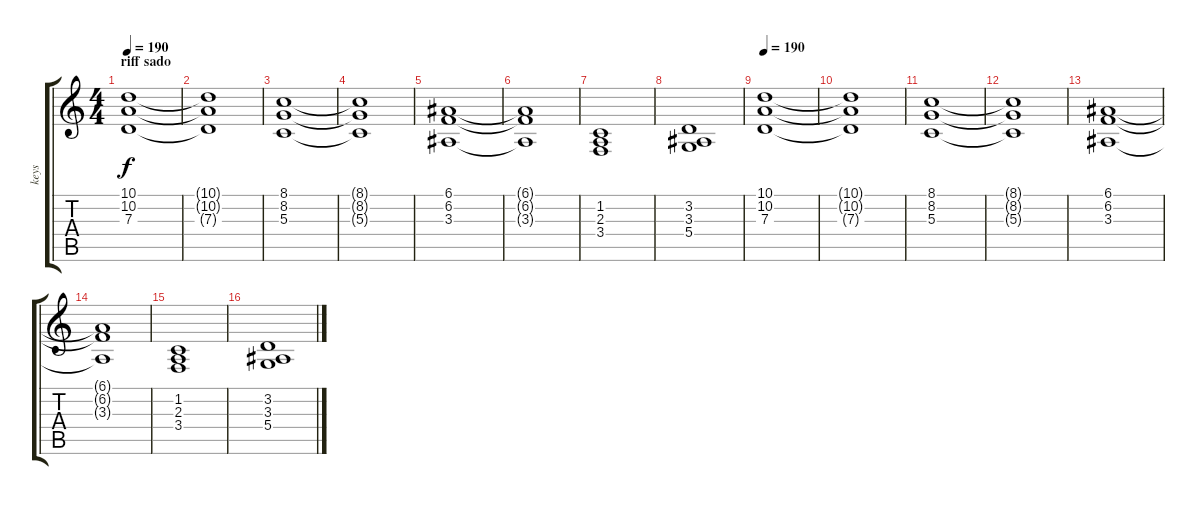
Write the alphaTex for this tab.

\track ("keys" "keys") {instrument stringensemble1}
\staff {score tabs}
\tuning (E4 B3 G3 D3 A2 D2) {hide}
\ts (4 4)
\section ("" "riff sado")
\tempo 190
\clef g2
\ks c
(10.1 10.2 7.3).1{dy f} |
(10.1{t} 10.2{t} 7.3{t}).1 |
(8.1 8.2 5.3).1 |
(8.1{t} 8.2{t} 5.3{t}).1 |
(6.1 6.2 3.3).1 |
(6.1{t} 6.2{t} 3.3{t}).1 |
(1.2 2.3 3.4).1 |
(3.2 3.3 5.4).1 |
\tempo 190
(10.1 10.2 7.3).1 |
(10.1{t} 10.2{t} 7.3{t}).1 |
(8.1 8.2 5.3).1 |
(8.1{t} 8.2{t} 5.3{t}).1 |
(6.1 6.2 3.3).1 |
(6.1{t} 6.2{t} 3.3{t}).1 |
(1.2 2.3 3.4).1 |
(3.2 3.3 5.4).1
